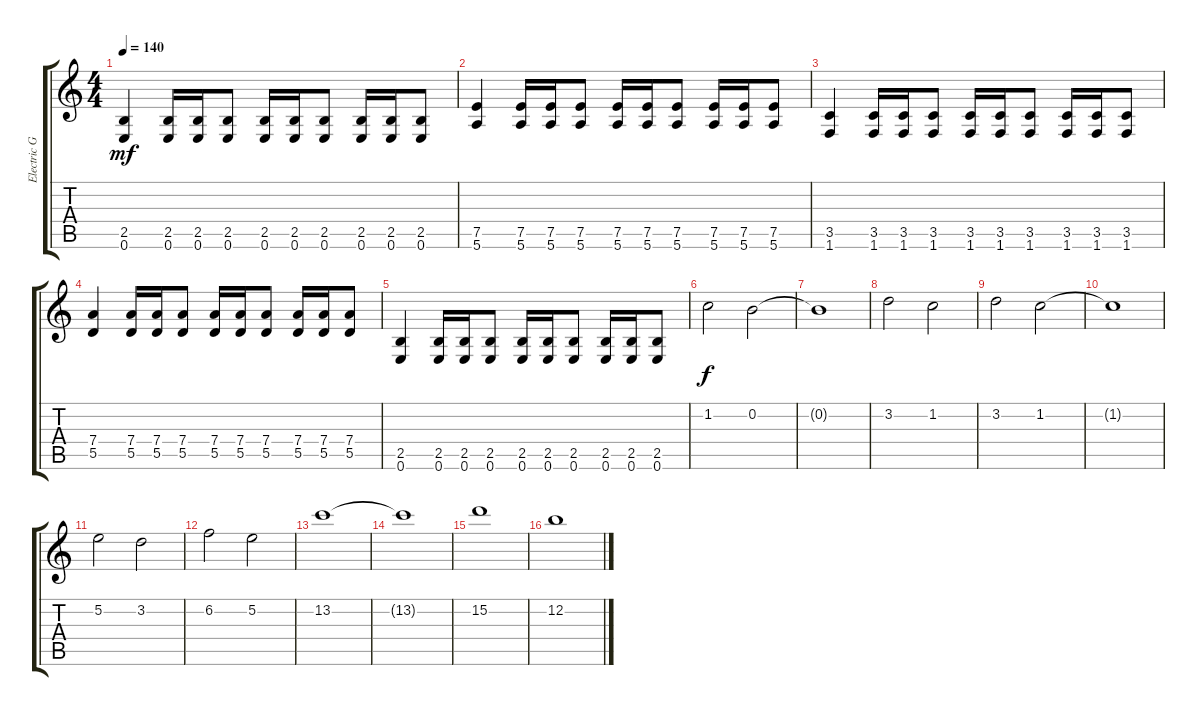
\track ("Electric Guitar" "Electric G") {instrument distortionguitar}
\staff {score tabs}
\tuning (E4 B3 G3 D3 A2 E2) {hide}
\ts (4 4)
\tempo 140
\clef g2
\ks c
(2.5 0.6).4{dy mf} (2.5 0.6).16 (2.5 0.6).16 (2.5 0.6).8 (2.5 0.6).16 (2.5 0.6).16 (2.5 0.6).8 (2.5 0.6).16 (2.5 0.6).16 (2.5 0.6).8 |
(7.5 5.6).4 (7.5 5.6).16 (7.5 5.6).16 (7.5 5.6).8 (7.5 5.6).16 (7.5 5.6).16 (7.5 5.6).8 (7.5 5.6).16 (7.5 5.6).16 (7.5 5.6).8 |
(3.5 1.6).4 (3.5 1.6).16 (3.5 1.6).16 (3.5 1.6).8 (3.5 1.6).16 (3.5 1.6).16 (3.5 1.6).8 (3.5 1.6).16 (3.5 1.6).16 (3.5 1.6).8 |
(7.4 5.5).4 (7.4 5.5).16 (7.4 5.5).16 (7.4 5.5).8 (7.4 5.5).16 (7.4 5.5).16 (7.4 5.5).8 (7.4 5.5).16 (7.4 5.5).16 (7.4 5.5).8 |
(2.5 0.6).4 (2.5 0.6).16 (2.5 0.6).16 (2.5 0.6).8 (2.5 0.6).16 (2.5 0.6).16 (2.5 0.6).8 (2.5 0.6).16 (2.5 0.6).16 (2.5 0.6).8 |
1.2.2{dy f} 0.2.2 |
0.2{t}.1 |
3.2.2 1.2.2 |
3.2.2 1.2.2 |
1.2{t}.1 |
5.2.2 3.2.2 |
6.2.2 5.2.2 |
13.2.1 |
13.2{t}.1 |
15.2.1 |
12.2.1
